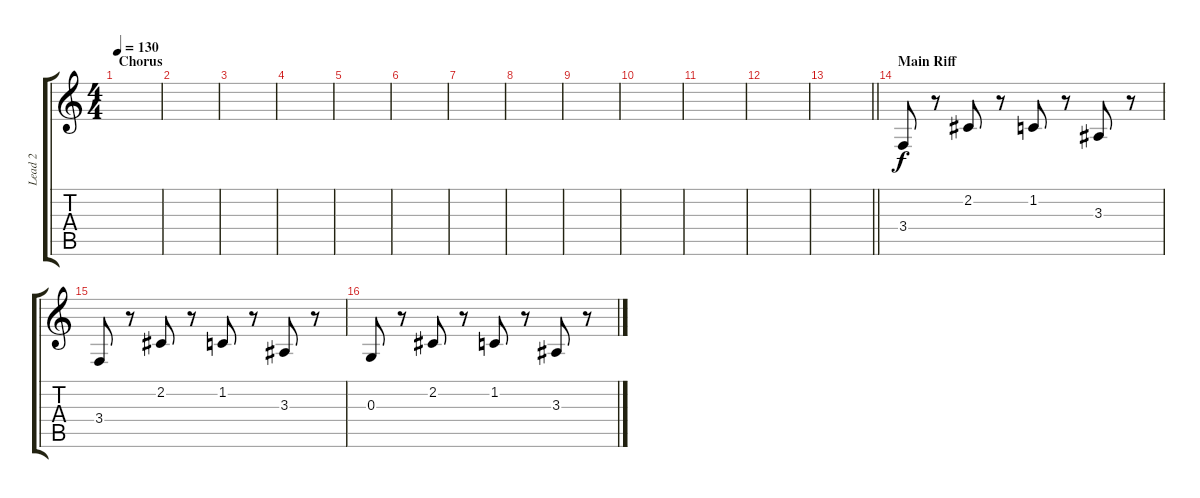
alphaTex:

\track ("Lead 2" "Lead 2") {instrument lead2sawtooth}
\staff {score tabs}
\tuning (E4 B3 G3 D3 A2 E2) {hide}
\ts (4 4)
\section ("" "Chorus")
\tempo 130
\clef g2
\ks c
|
|
|
|
|
|
|
|
|
|
|
|
\barLineRight lightlight
|
\section ("" "Main Riff")
3.4.8 r.8 2.2.8 r.8 1.2.8 r.8 3.3.8 r.8 |
3.4.8 r.8 2.2.8 r.8 1.2.8 r.8 3.3.8 r.8 |
0.3.8 r.8 2.2.8 r.8 1.2.8 r.8 3.3.8 r.8
